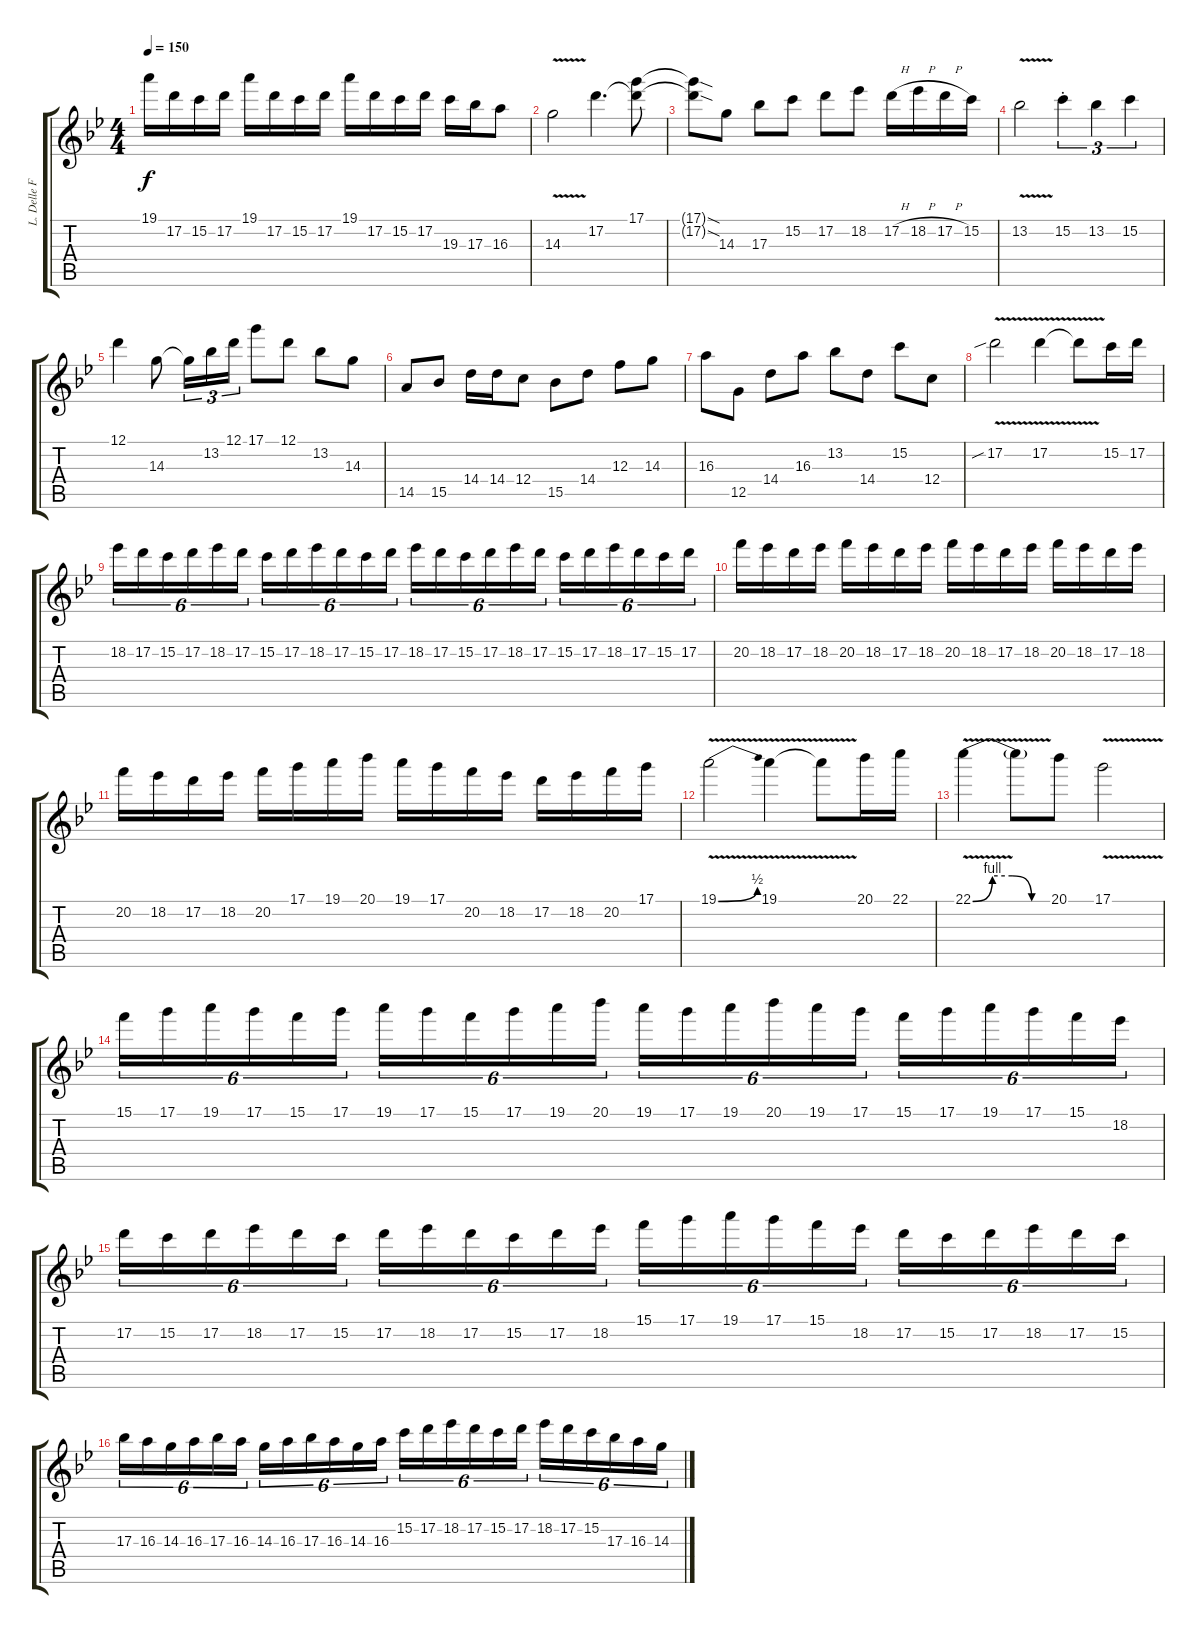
\track ("L. Delle Fave (Guitar Lead)" "L. Delle F") {instrument overdrivenguitar}
\staff {score tabs}
\tuning (D4 A3 F3 C3 G2 D2) {hide}
\ts (4 4)
\tempo 150
\clef g2
\ks gminor
19.1.16{dy f} 17.2.16 15.2.16 17.2.16 19.1.16 17.2.16 15.2.16 17.2.16 19.1.16 17.2.16 15.2.16 17.2.16 19.3.16 17.3.16 16.3.8 |
14.3{v}.2 17.2.4{d} (17.1 17.2{t}).8 |
(17.1{sod t} 17.2{sod t}).8 14.3.8 17.3.8 15.2.8 17.2.8 18.2.8 17.2{h}.16 18.2{h}.16 17.2{h}.16 15.2.16 |
13.2{v}.2 15.2{st}.4{tu (3 2)} 13.2.4{tu (3 2)} 15.2.4{tu (3 2)} |
12.1.4 14.3.8 14.3{t}.16{tu (3 2)} 13.2.16{tu (3 2)} 12.1.16{tu (3 2)} 17.1.8 12.1.8 13.2.8 14.3.8 |
14.5.8 15.5.8 14.4.16 14.4.16 12.4.8 15.5.8 14.4.8 12.3.8 14.3.8 |
16.3.8 12.5.8 14.4.8 16.3.8 13.2.8 14.4.8 15.2.8 12.4.8 |
17.2{v sib}.2 17.2{v}.4 17.2{t}.8 15.2.16 17.2.16 |
18.2.16{tu (6 4)} 17.2.16{tu (6 4)} 15.2.16{tu (6 4)} 17.2.16{tu (6 4)} 18.2.16{tu (6 4)} 17.2.16{tu (6 4)} 15.2.16{tu (6 4)} 17.2.16{tu (6 4)} 18.2.16{tu (6 4)} 17.2.16{tu (6 4)} 15.2.16{tu (6 4)} 17.2.16{tu (6 4)} 18.2.16{tu (6 4)} 17.2.16{tu (6 4)} 15.2.16{tu (6 4)} 17.2.16{tu (6 4)} 18.2.16{tu (6 4)} 17.2.16{tu (6 4)} 15.2.16{tu (6 4)} 17.2.16{tu (6 4)} 18.2.16{tu (6 4)} 17.2.16{tu (6 4)} 15.2.16{tu (6 4)} 17.2.16{tu (6 4)} |
20.2.16 18.2.16 17.2.16 18.2.16 20.2.16 18.2.16 17.2.16 18.2.16 20.2.16 18.2.16 17.2.16 18.2.16 20.2.16 18.2.16 17.2.16 18.2.16 |
20.2.16 18.2.16 17.2.16 18.2.16 20.2.16 17.1.16 19.1.16 20.1.16 19.1.16 17.1.16 20.2.16 18.2.16 17.2.16 18.2.16 20.2.16 17.1.16 |
19.1{be (bend 0 0 60 2) v}.2 19.1{v}.4 19.1{t}.8 20.1.16 22.1.16 |
22.1{be (custom 0 0 15 4 30 4 45 0 60 0) v}.4 22.1{t}.8 20.1.8 17.1{v}.2 |
15.1.16{tu (6 4)} 17.1.16{tu (6 4)} 19.1.16{tu (6 4)} 17.1.16{tu (6 4)} 15.1.16{tu (6 4)} 17.1.16{tu (6 4)} 19.1.16{tu (6 4)} 17.1.16{tu (6 4)} 15.1.16{tu (6 4)} 17.1.16{tu (6 4)} 19.1.16{tu (6 4)} 20.1.16{tu (6 4)} 19.1.16{tu (6 4)} 17.1.16{tu (6 4)} 19.1.16{tu (6 4)} 20.1.16{tu (6 4)} 19.1.16{tu (6 4)} 17.1.16{tu (6 4)} 15.1.16{tu (6 4)} 17.1.16{tu (6 4)} 19.1.16{tu (6 4)} 17.1.16{tu (6 4)} 15.1.16{tu (6 4)} 18.2.16{tu (6 4)} |
17.2.16{tu (6 4)} 15.2.16{tu (6 4)} 17.2.16{tu (6 4)} 18.2.16{tu (6 4)} 17.2.16{tu (6 4)} 15.2.16{tu (6 4)} 17.2.16{tu (6 4)} 18.2.16{tu (6 4)} 17.2.16{tu (6 4)} 15.2.16{tu (6 4)} 17.2.16{tu (6 4)} 18.2.16{tu (6 4)} 15.1.16{tu (6 4)} 17.1.16{tu (6 4)} 19.1.16{tu (6 4)} 17.1.16{tu (6 4)} 15.1.16{tu (6 4)} 18.2.16{tu (6 4)} 17.2.16{tu (6 4)} 15.2.16{tu (6 4)} 17.2.16{tu (6 4)} 18.2.16{tu (6 4)} 17.2.16{tu (6 4)} 15.2.16{tu (6 4)} |
17.3.16{tu (6 4)} 16.3.16{tu (6 4)} 14.3.16{tu (6 4)} 16.3.16{tu (6 4)} 17.3.16{tu (6 4)} 16.3.16{tu (6 4)} 14.3.16{tu (6 4)} 16.3.16{tu (6 4)} 17.3.16{tu (6 4)} 16.3.16{tu (6 4)} 14.3.16{tu (6 4)} 16.3.16{tu (6 4)} 15.2.16{tu (6 4)} 17.2.16{tu (6 4)} 18.2.16{tu (6 4)} 17.2.16{tu (6 4)} 15.2.16{tu (6 4)} 17.2.16{tu (6 4)} 18.2.16{tu (6 4)} 17.2.16{tu (6 4)} 15.2.16{tu (6 4)} 17.3.16{tu (6 4)} 16.3.16{tu (6 4)} 14.3.16{tu (6 4)}
